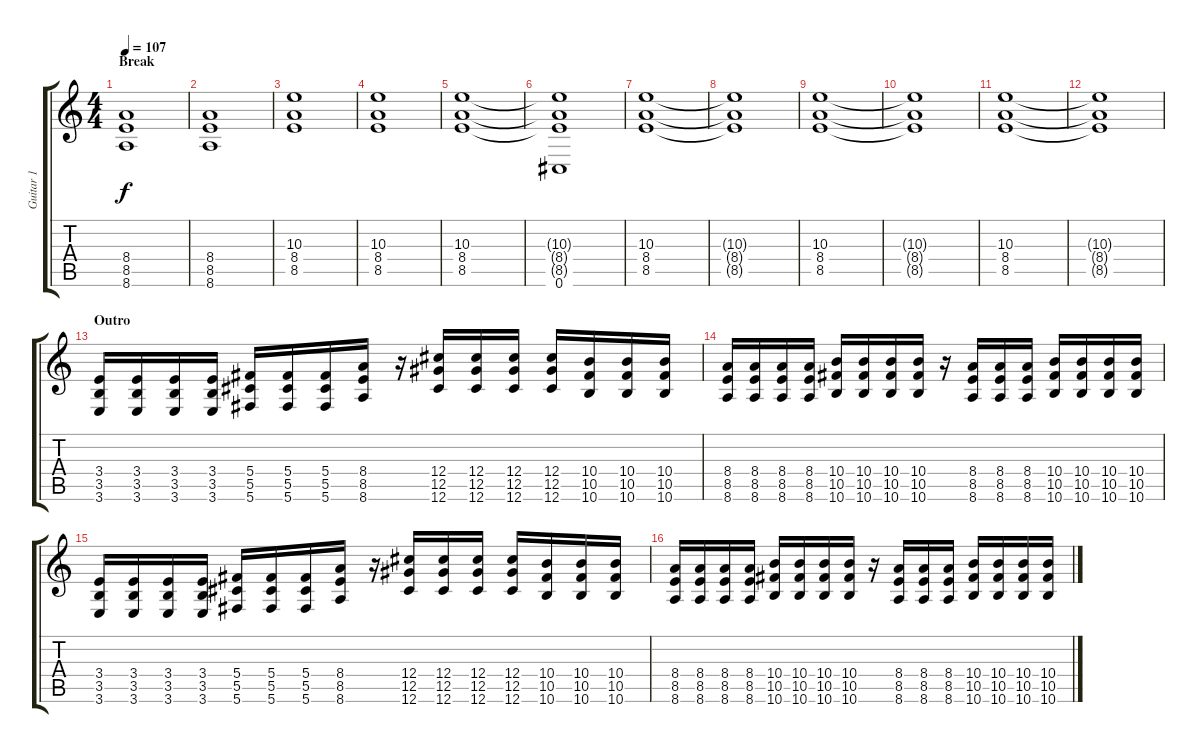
\track ("Guitar 1" "Guitar 1") {instrument distortionguitar}
\staff {score tabs}
\tuning (Eb4 Bb3 Gb3 Db3 Ab2 Db2) {hide}
\ts (4 4)
\section ("" "Break")
\tempo 107
\clef g2
\ks c
(8.4 8.5 8.6).1{dy f} |
(8.4 8.5 8.6).1 |
(10.3 8.4 8.5).1 |
(10.3 8.4 8.5).1 |
(10.3 8.4 8.5).1 |
(10.3{t} 8.4{t} 8.5{t} 0.6).1 |
(10.3 8.4 8.5).1 |
(10.3{t} 8.4{t} 8.5{t}).1 |
(10.3 8.4 8.5).1 |
(10.3{t} 8.4{t} 8.5{t}).1 |
(10.3 8.4 8.5).1 |
(10.3{t} 8.4{t} 8.5{t}).1 |
\section ("" "Outro")
(3.4 3.5 3.6).16 (3.4 3.5 3.6).16 (3.4 3.5 3.6).16 (3.4 3.5 3.6).16 (5.4 5.5 5.6).16 (5.4 5.5 5.6).16 (5.4 5.5 5.6).16 (8.4 8.5 8.6).16 r.16 (12.4 12.5 12.6).16 (12.4 12.5 12.6).16 (12.4 12.5 12.6).16 (12.4 12.5 12.6).16 (10.4 10.5 10.6).16 (10.4 10.5 10.6).16 (10.4 10.5 10.6).16 |
(8.4 8.5 8.6).16 (8.4 8.5 8.6).16 (8.4 8.5 8.6).16 (8.4 8.5 8.6).16 (10.4 10.5 10.6).16 (10.4 10.5 10.6).16 (10.4 10.5 10.6).16 (10.4 10.5 10.6).16 r.16 (8.4 8.5 8.6).16 (8.4 8.5 8.6).16 (8.4 8.5 8.6).16 (10.4 10.5 10.6).16 (10.4 10.5 10.6).16 (10.4 10.5 10.6).16 (10.4 10.5 10.6).16 |
(3.4 3.5 3.6).16 (3.4 3.5 3.6).16 (3.4 3.5 3.6).16 (3.4 3.5 3.6).16 (5.4 5.5 5.6).16 (5.4 5.5 5.6).16 (5.4 5.5 5.6).16 (8.4 8.5 8.6).16 r.16 (12.4 12.5 12.6).16 (12.4 12.5 12.6).16 (12.4 12.5 12.6).16 (12.4 12.5 12.6).16 (10.4 10.5 10.6).16 (10.4 10.5 10.6).16 (10.4 10.5 10.6).16 |
(8.4 8.5 8.6).16 (8.4 8.5 8.6).16 (8.4 8.5 8.6).16 (8.4 8.5 8.6).16 (10.4 10.5 10.6).16 (10.4 10.5 10.6).16 (10.4 10.5 10.6).16 (10.4 10.5 10.6).16 r.16 (8.4 8.5 8.6).16 (8.4 8.5 8.6).16 (8.4 8.5 8.6).16 (10.4 10.5 10.6).16 (10.4 10.5 10.6).16 (10.4 10.5 10.6).16 (10.4 10.5 10.6).16
